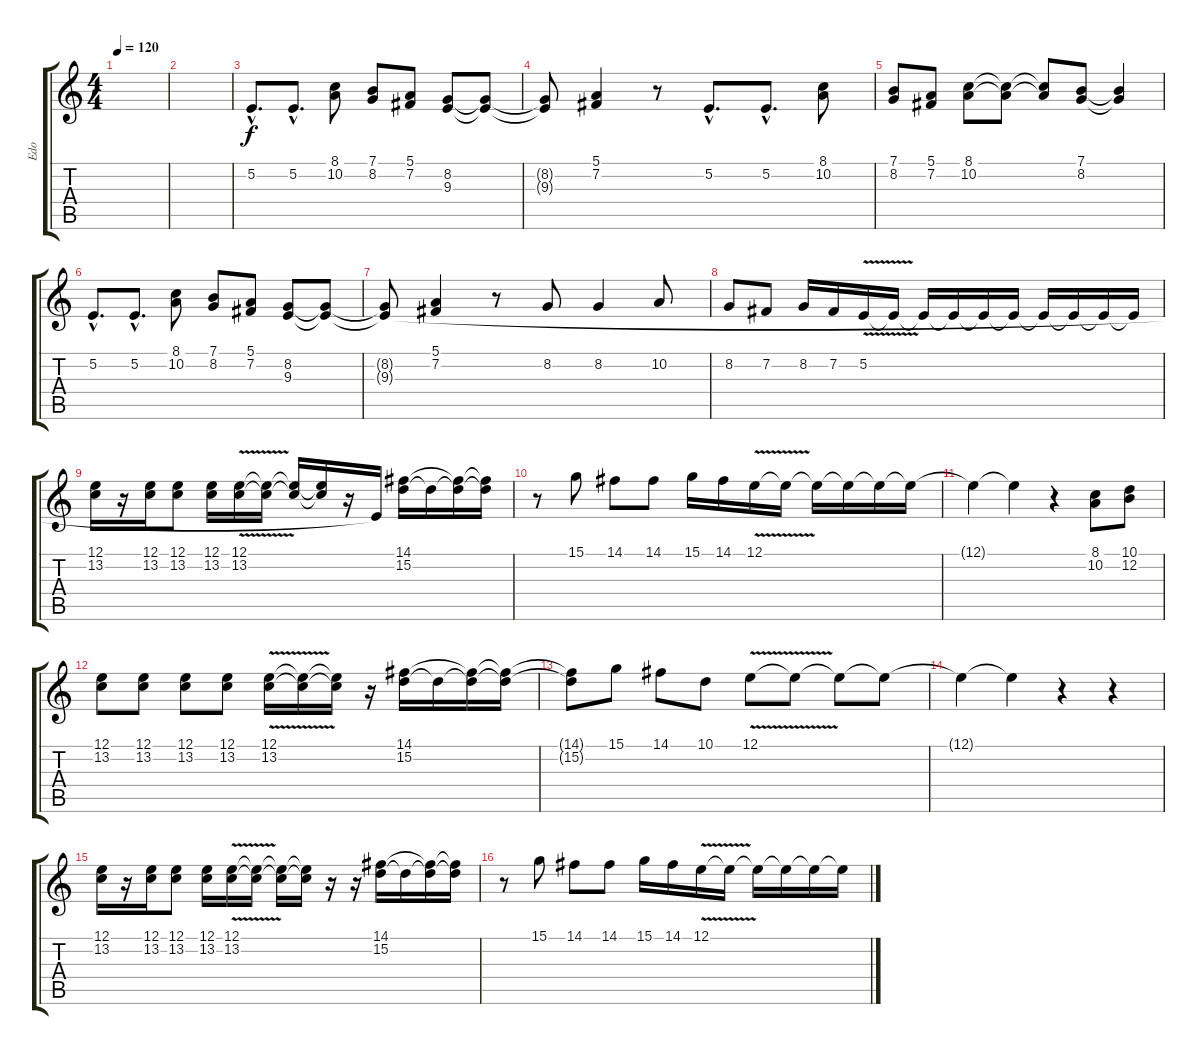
\track ("Edo" "Edo") {instrument pad4choir}
\staff {score tabs}
\tuning (E4 B3 G3 D3 A2 E2) {hide}
\ts (4 4)
\tempo 120
\clef g2
\ks c
|
|
5.2{hac}.8{d} 5.2{hac}.8{d} (8.1 10.2).8 (7.1 8.2).8 (5.1 7.2).8 (8.2 9.3).8 (8.2{t} 9.3{t}).8 |
(8.2{t} 9.3{t}).8 (5.1 7.2).4 r.8 5.2{hac}.8{d} 5.2{hac}.8{d} (8.1 10.2).8 |
(7.1 8.2).8 (5.1 7.2).8 (8.1 10.2).8 (8.1{t} 10.2{t}).8 (8.1{t} 10.2{t}).8 (7.1 8.2).8 (7.1{t} 8.2{t}).4 |
5.2{hac}.8{d} 5.2{hac}.8{d} (8.1 10.2).8 (7.1 8.2).8 (5.1 7.2).8 (8.2 9.3).8 (8.2{t} 9.3{t}).8 |
(8.2{t} 9.3{t}).8 (5.1 7.2).4 r.8 8.2.8 8.2.4 10.2.8 |
8.2.8 7.2.8 8.2.16 7.2.16 5.2{v}.16 5.2{t}.16 5.2{t}.16 5.2{t}.16 5.2{t}.16 5.2{t}.16 5.2{t}.16 5.2{t}.16 5.2{t}.16 5.2{t}.16 |
(12.1 13.2).16 r.16 (12.1 13.2).16 (12.1 13.2).8 (12.1 13.2).16 (12.1 13.2{v}).16 (12.1{t} 13.2{t}).16 (12.1{t} 13.2{t}).16 (12.1{t} 13.2{t}).16 r.16 9.3{t}.16 (14.1 15.2).16 15.2{t}.16 (14.1{t} 15.2{t}).16 (14.1{t} 15.2{t}).16 |
r.8 15.1.8 14.1.8 14.1.8 15.1.16 14.1.16 12.1{v}.16 12.1{t}.16 12.1{t}.16 12.1{t}.16 12.1{t}.16 12.1{t}.16 |
12.1{t}.4 12.1{t}.4 r.4 (8.1 10.2).8 (10.1 12.2).8 |
(12.1 13.2).8 (12.1 13.2).8 (12.1 13.2).8 (12.1 13.2).8 (12.1 13.2{v}).16 (12.1{t} 13.2{t}).16 (12.1{t} 13.2{t}).16 r.16 (14.1 15.2).16 15.2{t}.16 (14.1{t} 15.2{t}).16 (14.1{t} 15.2{t}).16 |
(14.1{t} 15.2{t}).8 15.1.8 14.1.8 10.1.8 12.1{v}.8 12.1{t}.8 12.1{t}.8 12.1{t}.8 |
12.1{t}.4 12.1{t}.4 r.4 r.4 |
(12.1 13.2).16 r.16 (12.1 13.2).16 (12.1 13.2).8 (12.1 13.2).16 (12.1 13.2{v}).16 (12.1{t} 13.2{t}).16 (12.1{t} 13.2{t}).16 (12.1{t} 13.2{t}).16 r.16 r.16 (14.1 15.2).16 15.2{t}.16 (14.1{t} 15.2{t}).16 (14.1{t} 15.2{t}).16 |
r.8 15.1.8 14.1.8 14.1.8 15.1.16 14.1.16 12.1{v}.16 12.1{t}.16 12.1{t}.16 12.1{t}.16 12.1{t}.16 12.1{t}.16
